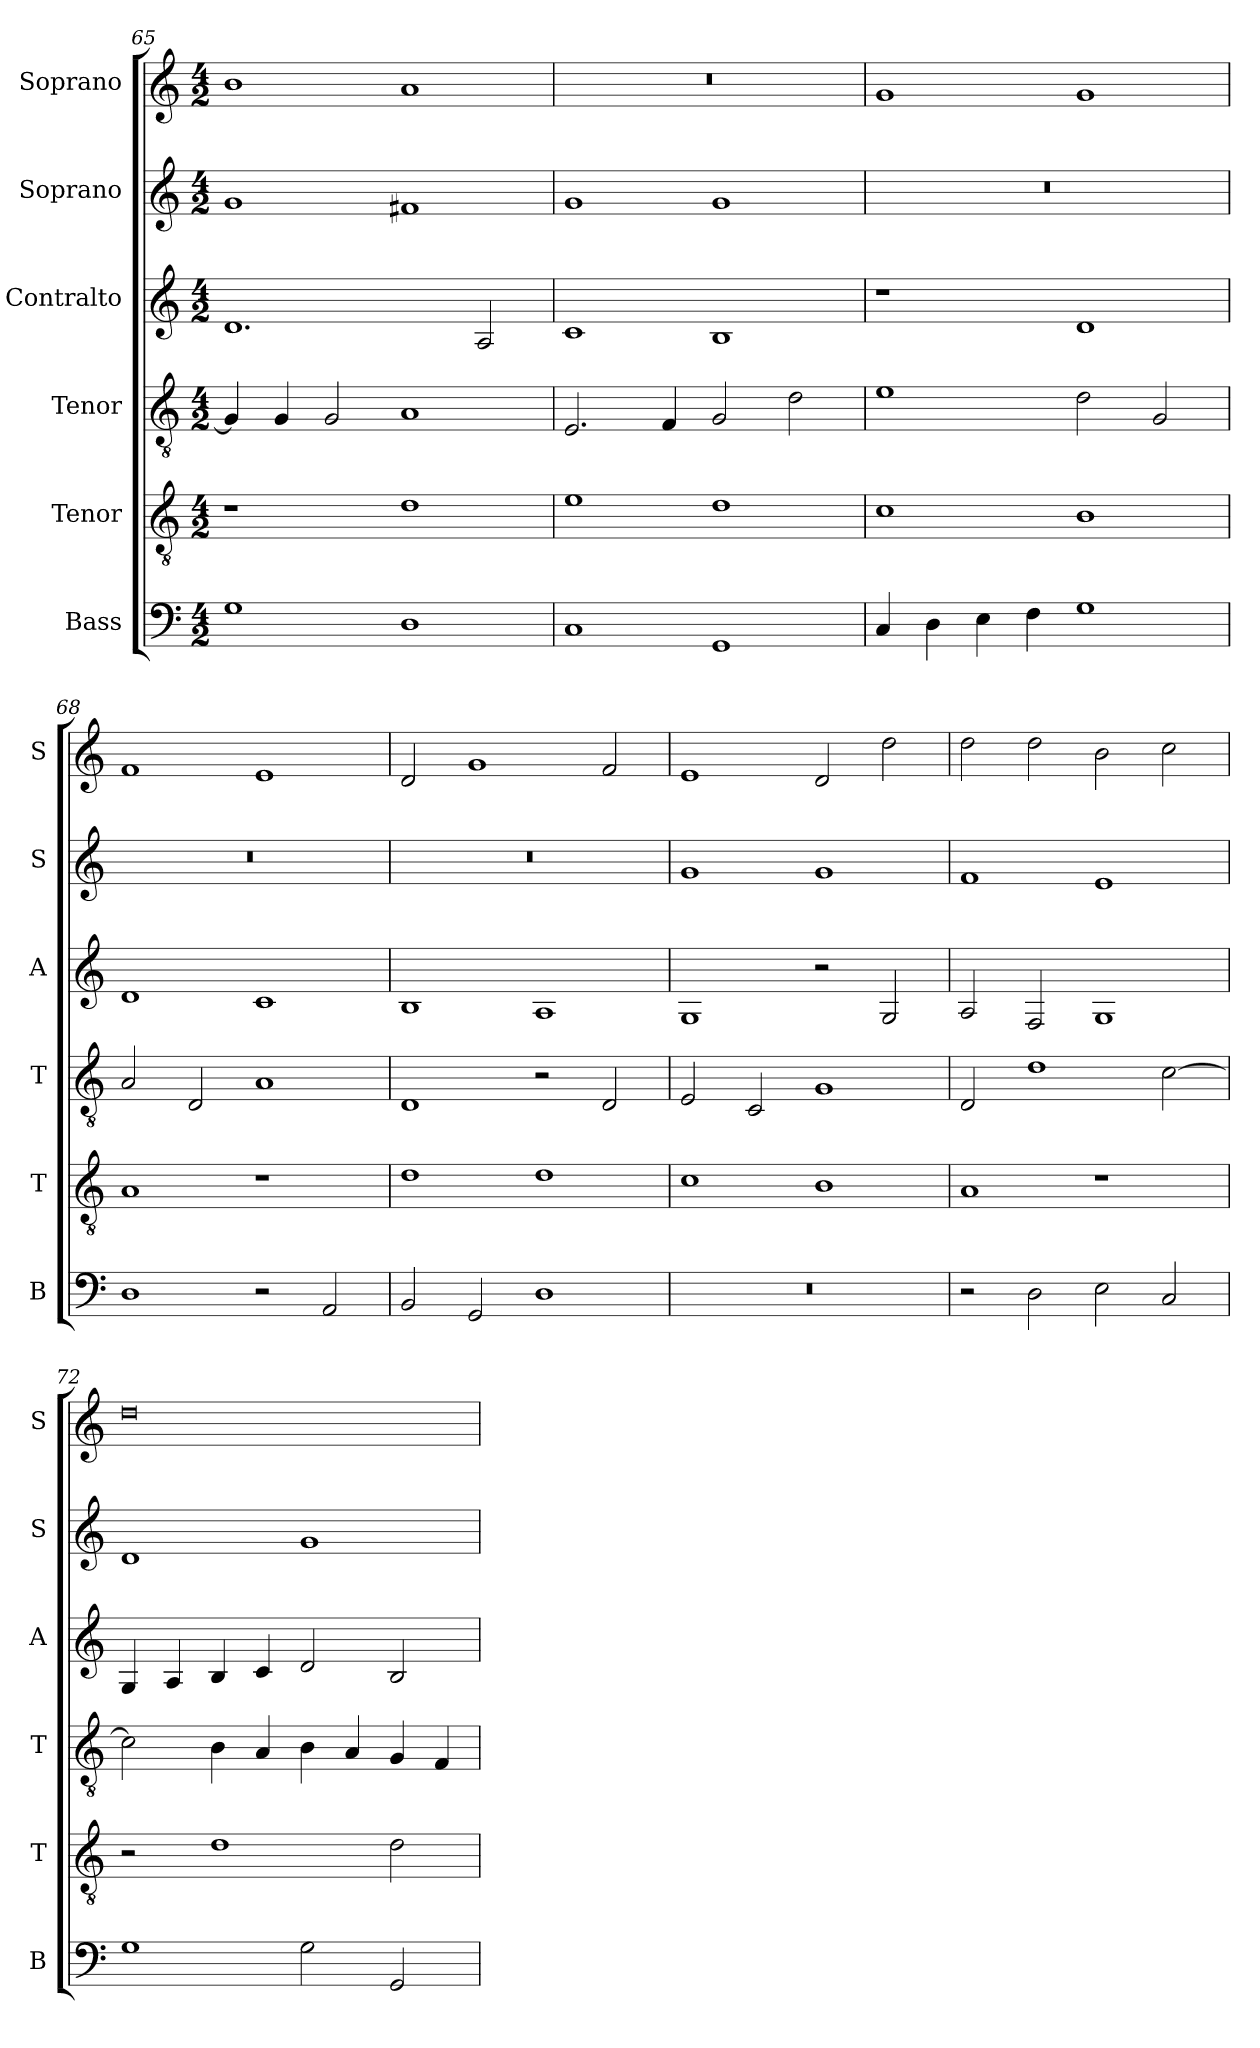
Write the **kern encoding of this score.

**kern	**kern	**kern	**kern	**kern	**kern
*part6	*part5	*part4	*part3	*part2	*part1
*staff6	*staff5	*staff4	*staff3	*staff2	*staff1
*I"Bass	*I"Tenor	*I"Tenor	*I"Contralto	*I"Soprano	*I"Soprano
*I'B	*I'T	*I'T	*I'A	*I'S	*I'S
*clefF4	*clefGv2	*clefGv2	*clefG2	*clefG2	*clefG2
*k[]	*k[]	*k[]	*k[]	*k[]	*k[]
*G:mix	*G:mix	*G:mix	*G:mix	*G:mix	*G:mix
*M4/2	*M4/2	*M4/2	*M4/2	*M4/2	*M4/2
=65	=65	=65	=65	=65	=65
1G	1r	4G]	1.d	1g	1b
.	.	4G	.	.	.
.	.	2G	.	.	.
1D	1d	1A	.	1f#X	1a
.	.	.	2A	.	.
=66	=66	=66	=66	=66	=66
1C	1e	2.E	1c	1g	0r
.	.	4F	.	.	.
1GG	1d	2G	1B	1g	.
.	.	2d	.	.	.
=67	=67	=67	=67	=67	=67
4C	1c	1e	1r	0r	1g
4D	.	.	.	.	.
4E	.	.	.	.	.
4F	.	.	.	.	.
1G	1B	2d	1d	.	1g
.	.	2G	.	.	.
=68	=68	=68	=68	=68	=68
1D	1A	2A	1d	0r	1f
.	.	2D	.	.	.
2r	1r	1A	1c	.	1e
2AA	.	.	.	.	.
=69	=69	=69	=69	=69	=69
2BB	1d	1D	1B	0r	2d
2GG	.	.	.	.	1g
1D	1d	2r	1A	.	.
.	.	2D	.	.	2f
=70	=70	=70	=70	=70	=70
0r	1c	2E	1G	1g	1e
.	.	2C	.	.	.
.	1B	1G	2r	1g	2d
.	.	.	2G	.	2dd
=71	=71	=71	=71	=71	=71
2r	1A	2D	2A	1f	2dd
2D	.	1d	2F	.	2dd
2E	1r	.	1G	1e	2b
2C	.	[2c	.	.	2cc
=72	=72	=72	=72	=72	=72
1G	2r	2c]	4G	1d	0dd
.	.	.	4A	.	.
.	1d	4B	4B	.	.
.	.	4A	4c	.	.
2G	.	4B	2d	1g	.
.	.	4A	.	.	.
2GG	2d	4G	2B	.	.
.	.	4F	.	.	.
=	=	=	=	=	=
*-	*-	*-	*-	*-	*-
